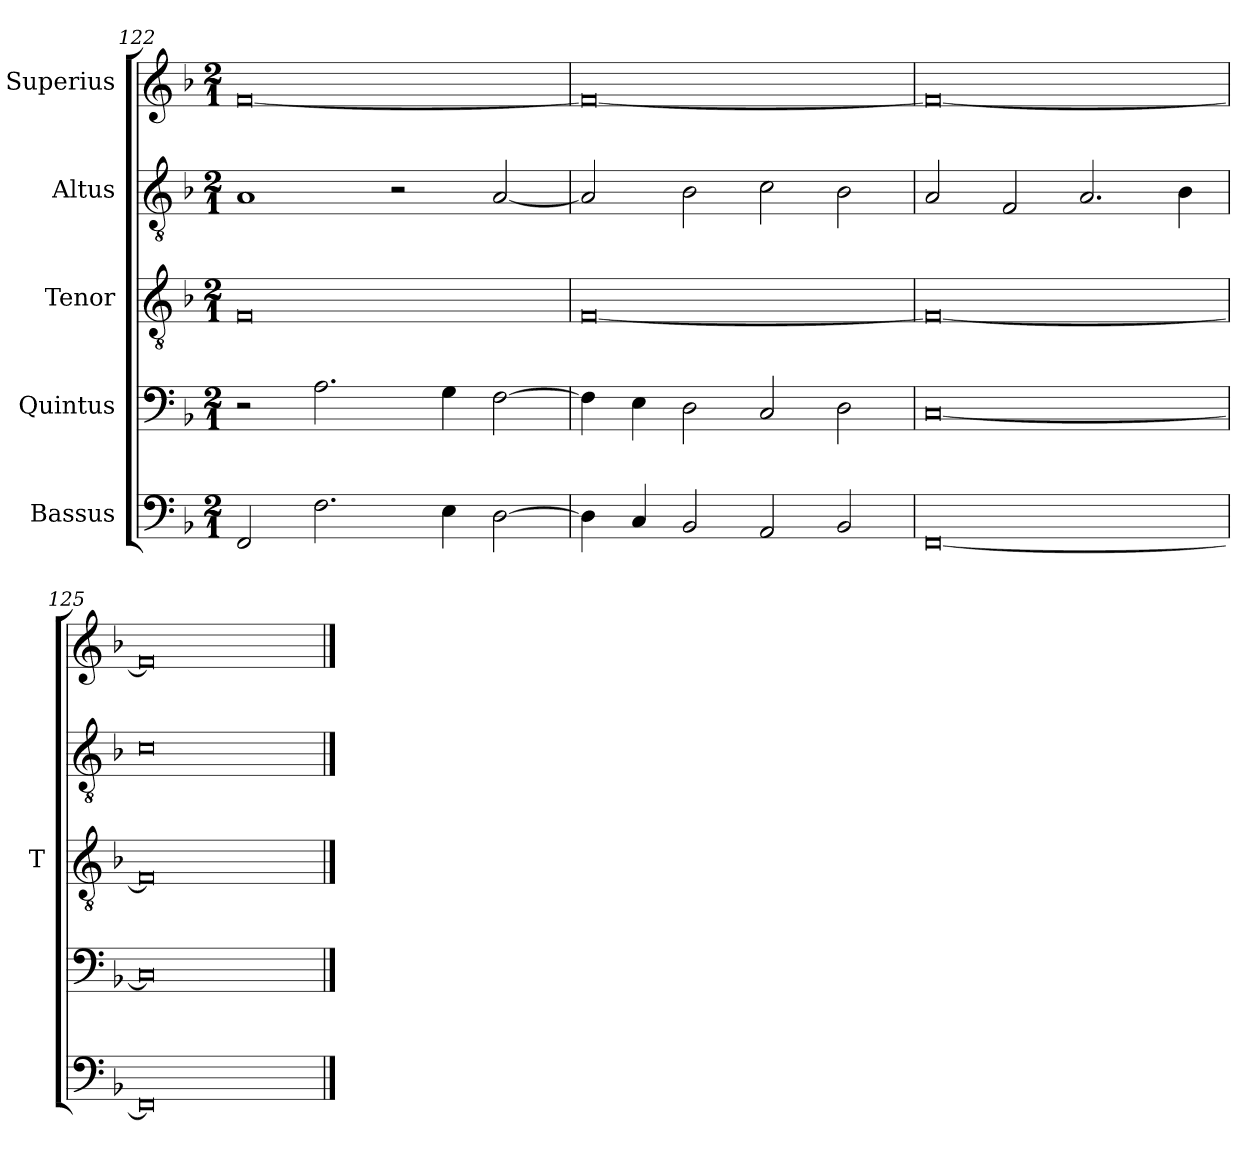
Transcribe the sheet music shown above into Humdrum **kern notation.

**kern	**kern	**kern	**kern	**kern
*part5	*part4	*part3	*part2	*part1
*staff5	*staff4	*staff3	*staff2	*staff1
*I"Bassus	*I"Quintus	*I"Tenor	*I"Altus	*I"Superius
*	*	*I'T	*	*
*clefF4	*clefF4	*clefGv2	*clefGv2	*clefG2
*k[b-]	*k[b-]	*k[b-]	*k[b-]	*k[b-]
*M2/1	*M2/1	*M2/1	*M2/1	*M2/1
=122	=122	=122	=122	=122
2FF/	2r	0F	1A	[0f
2.F\	2.A\	.	.	.
.	.	.	2r	.
4E\	4G\	.	.	.
[2D\	[2F\	.	[2A/	.
=123	=123	=123	=123	=123
4D\]	4F\]	[0F	2A/]	0f_
4C/	4E\	.	.	.
2BB-/	2D\	.	2B-\	.
2AA/	2C/	.	2c\	.
2BB-/	2D\	.	2B-\	.
=124	=124	=124	=124	=124
[0FF	[0C	0F_	2A/	0f_
.	.	.	2F/	.
.	.	.	2.A/	.
.	.	.	4B-\	.
=125	=125	=125	=125	=125
0FF]	0C]	0F]	0c	0f]
==	==	==	==	==
*-	*-	*-	*-	*-
